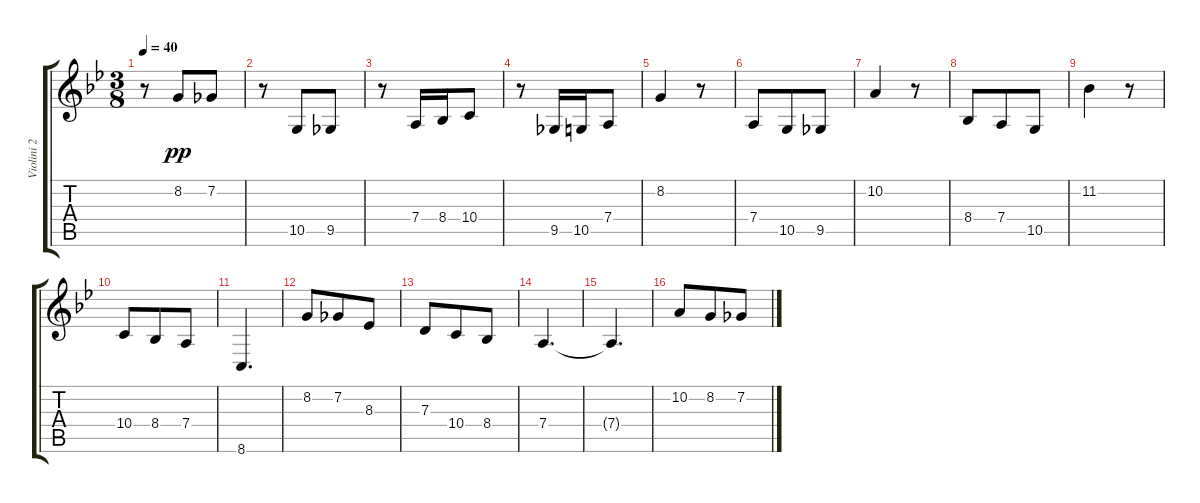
\track ("Violini 2" "Violini 2") {instrument violin}
\staff {score tabs}
\tuning (E4 B3 G3 D3 A2 E2) {hide}
\ts (3 8)
\tempo 40
\clef g2
\ks bb
r.8{dy pp instrument violin} 8.2.8 7.2.8 |
r.8 10.5.8 9.5.8 |
r.8 7.4.16 8.4.16 10.4.8 |
r.8 9.5.16 10.5.16 7.4.8 |
8.2.4 r.8 |
7.4.8 10.5.8 9.5.8 |
10.2.4 r.8 |
8.4.8 7.4.8 10.5.8 |
11.2.4 r.8 |
10.4.8 8.4.8 7.4.8 |
8.6.4{d} |
8.2.8 7.2.8 8.3.8 |
7.3.8 10.4.8 8.4.8 |
7.4.4{d} |
7.4{t}.4{d} |
10.2.8 8.2.8 7.2.8
